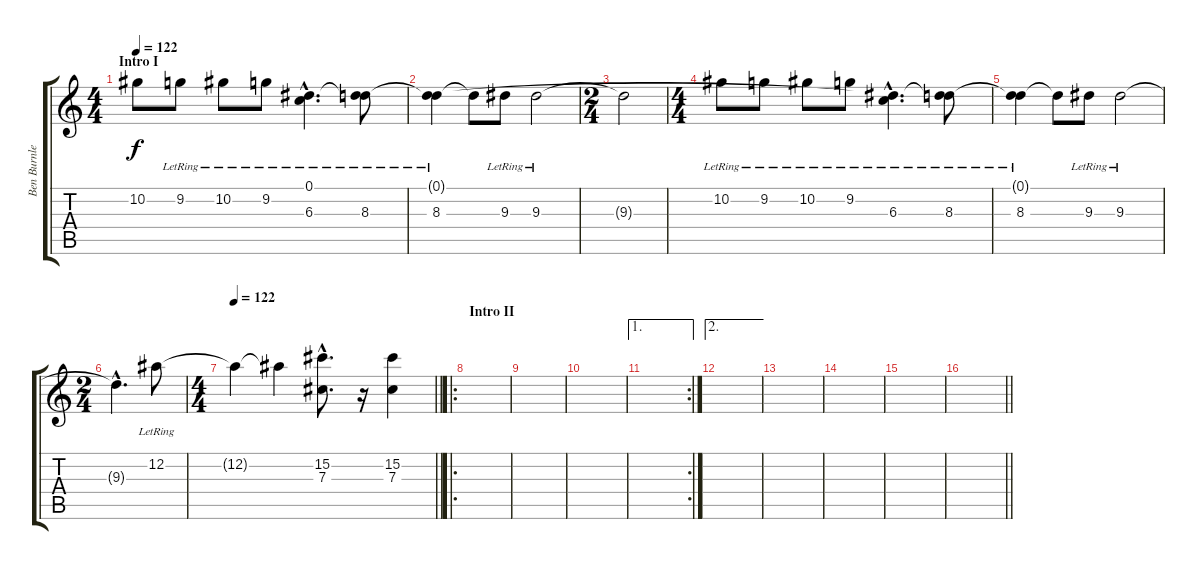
\track ("Ben Burnley [Vocals]" "Ben Burnle") {instrument acousticguitarsteel}
\staff {score tabs}
\tuning (Eb4 Bb3 Gb3 Db3 Ab2 Db2) {hide}
\ts (4 4)
\section ("" "Intro I")
\tempo 122
\tempo 90
\tempo 122
\clef g2
\ks c
10.2.8{dy f instrument acousticgrandpiano} 9.2{lr}.8 10.2{lr}.8 9.2{lr}.8 (0.1{hac} 6.3{hac lr}).4{d} (0.1{t} 8.3{lr}).8 |
(0.1{t} 8.3{lr}).4 8.3{t}.8 9.3{lr}.8 9.3{lr}.2 |
\ts (2 4)
9.3{t}.2 |
\ts (4 4)
10.2{lr}.8 9.2{lr}.8 10.2{lr}.8 9.2{lr}.8 (0.1{hac t} 6.3{hac lr}).4{d} (0.1{t} 8.3{lr}).8 |
(0.1{t} 8.3{lr}).4 8.3{t}.8 9.3{lr}.8 9.3{lr}.2 |
\ts (2 4)
9.3{hac t}.4{d} 12.2{lr}.8 |
\ts (4 4)
\tempo 122
\barLineRight lightlight
12.2{t}.4 12.2{t}.4 (15.2{hac} 7.3{hac}).8{d instrument acousticguitarsteel} r.16 (15.2 7.3).4 |
\ro
\section ("" "Intro II")
|
|
|
\ae 1
\rc 2
|
\ae 2
|
|
|
|
\barLineRight lightlight
